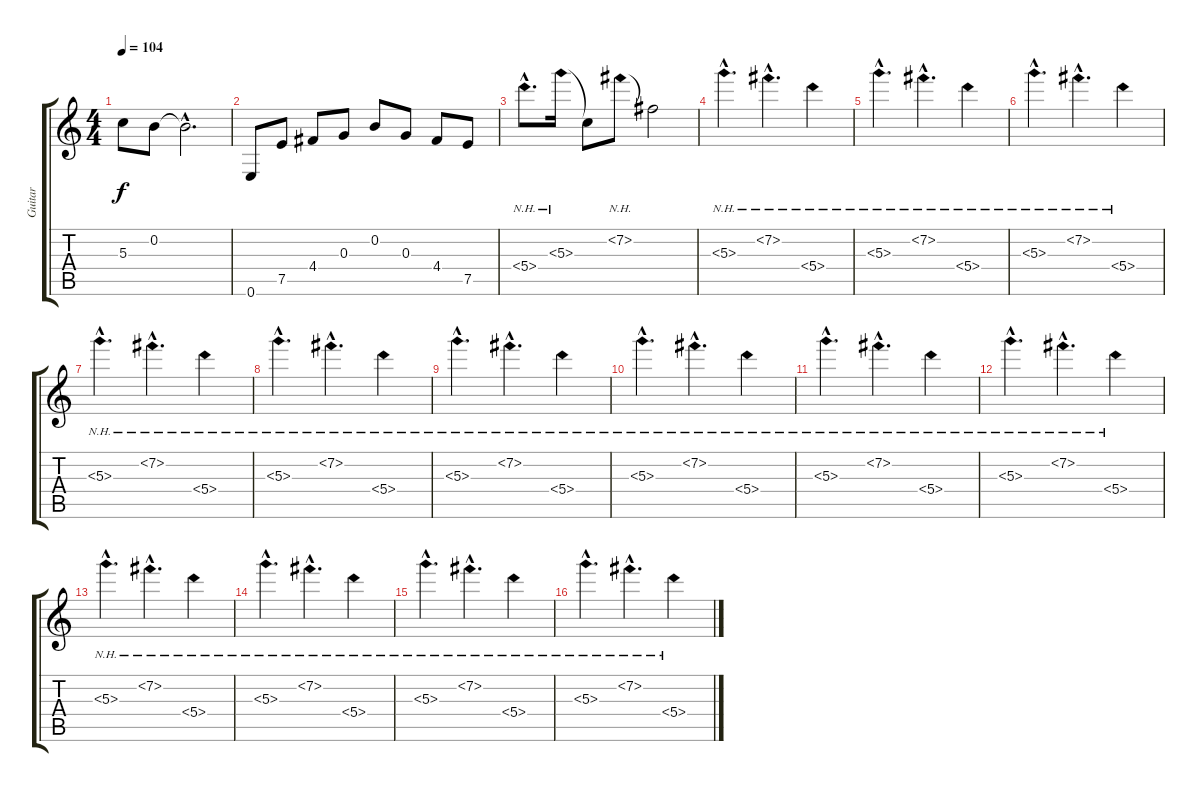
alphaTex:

\track ("Guitar" "Guitar") {instrument distortionguitar}
\staff {score tabs}
\tuning (E4 B3 G3 D3 A2 E2) {hide}
\ts (4 4)
\tempo 104
\clef g2
\ks c
5.3{t}.8{dy f} 0.2.8 0.2{hac t}.2{d} |
0.6.8 7.5.8 4.4.8 0.3.8 0.2.8 0.3.8 4.4.8 7.5.8 |
5.4{nh hac}.8{d} 5.3{nh}.16 5.3{t}.8 7.2{nh}.8 7.2{t}.2 |
5.3{nh hac}.4{d} 7.2{nh hac}.4{d} 5.4{nh}.4 |
5.3{nh hac}.4{d} 7.2{nh hac}.4{d} 5.4{nh}.4 |
5.3{nh hac}.4{d} 7.2{nh hac}.4{d} 5.4{nh}.4 |
5.3{nh hac}.4{d} 7.2{nh hac}.4{d} 5.4{nh}.4 |
5.3{nh hac}.4{d} 7.2{nh hac}.4{d} 5.4{nh}.4 |
5.3{nh hac}.4{d} 7.2{nh hac}.4{d} 5.4{nh}.4 |
5.3{nh hac}.4{d} 7.2{nh hac}.4{d} 5.4{nh}.4 |
5.3{nh hac}.4{d} 7.2{nh hac}.4{d} 5.4{nh}.4 |
5.3{nh hac}.4{d} 7.2{nh hac}.4{d} 5.4{nh}.4 |
5.3{nh hac}.4{d} 7.2{nh hac}.4{d} 5.4{nh}.4 |
5.3{nh hac}.4{d} 7.2{nh hac}.4{d} 5.4{nh}.4 |
5.3{nh hac}.4{d} 7.2{nh hac}.4{d} 5.4{nh}.4 |
5.3{nh hac}.4{d} 7.2{nh hac}.4{d} 5.4{nh}.4
